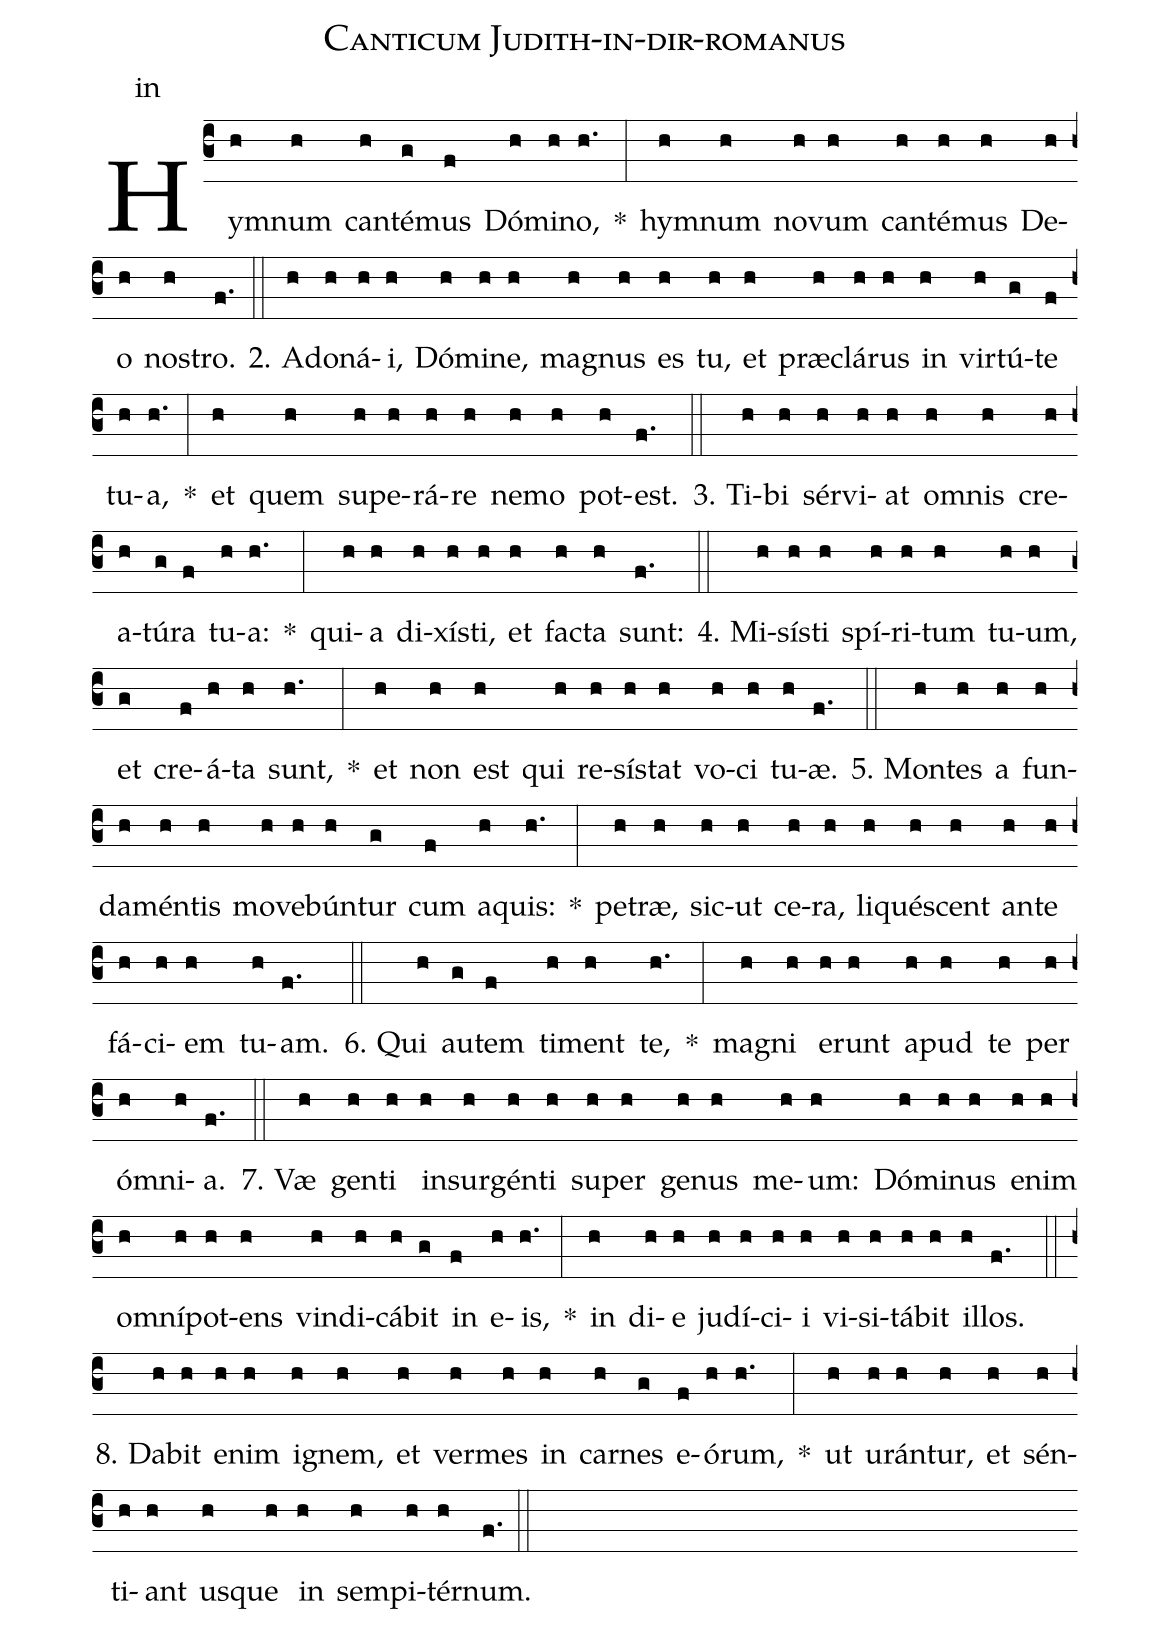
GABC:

name: Canticum Judith-in-dir-romanus;
annotation: in;
%%
(c3)Hym(h)num(h) can(h)té(g)mus(f) Dó(h)mi(h)no,(h.) *(:) hym(h)num(h) no(h)vum(h) can(h)té(h)mus(h) De(h)o(h) nos(h)tro.(f.) (::)
2. A(h)do(h)ná(h)i,(h) Dó(h)mi(h)ne,(h) ma(h)gnus(h) es(h) tu,(h) et(h) præ(h)clá(h)rus(h) in(h) vir(h)tú(g)te(f) tu(h)a,(h.) *(:) et(h) quem(h) su(h)pe(h)rá(h)re(h) ne(h)mo(h) pot(h)est.(f.) (::)
3. Ti(h)bi(h) sér(h)vi(h)at(h) om(h)nis(h) cre(h)a(h)tú(g)ra(f) tu(h)a:(h.) *(:) qui(h)a(h) di(h)xís(h)ti,(h) et(h) fac(h)ta(h) sunt:(f.) (::)
4. Mi(h)sís(h)ti(h) spí(h)ri(h)tum(h) tu(h)um,(h) et(g) cre(f)á(h)ta(h) sunt,(h.) *(:) et(h) non(h) est(h) qui(h) re(h)sís(h)tat(h) vo(h)ci(h) tu(h)æ.(f.) (::)
5. Mon(h)tes(h) a(h) fun(h)da(h)mén(h)tis(h) mo(h)ve(h)bún(h)tur(g) cum(f) a(h)quis:(h.) *(:) pe(h)træ,(h) sic(h)ut(h) ce(h)ra,(h) li(h)qué(h)scent(h) an(h)te(h) fá(h)ci(h)em(h) tu(h)am.(f.) (::)
6. Qui(h) au(g)tem(f) ti(h)ment(h) te,(h.) *(:) ma(h)gni(h) e(h)runt(h) a(h)pud(h) te(h) per(h) óm(h)ni(h)a.(f.) (::)
7. Væ(h) gen(h)ti(h) in(h)sur(h)gén(h)ti(h) su(h)per(h) ge(h)nus(h) me(h)um:(h) Dó(h)mi(h)nus(h) e(h)nim(h) om(h)ní(h)pot(h)ens(h) vin(h)di(h)cá(h)bit(g) in(f) e(h)is,(h.) *(:) in(h) di(h)e(h) ju(h)dí(h)ci(h)i(h) vi(h)si(h)tá(h)bit(h) il(h)los.(f.) (::)
8. Da(h)bit(h) e(h)nim(h) i(h)gnem,(h) et(h) ver(h)mes(h) in(h) car(h)nes(g) e(f)ó(h)rum,(h.) *(:) ut(h) u(h)rán(h)tur,(h) et(h) sén(h)ti(h)ant(h) us(h)que(h) in(h) sem(h)pi(h)tér(h)num.(f.) (::)
